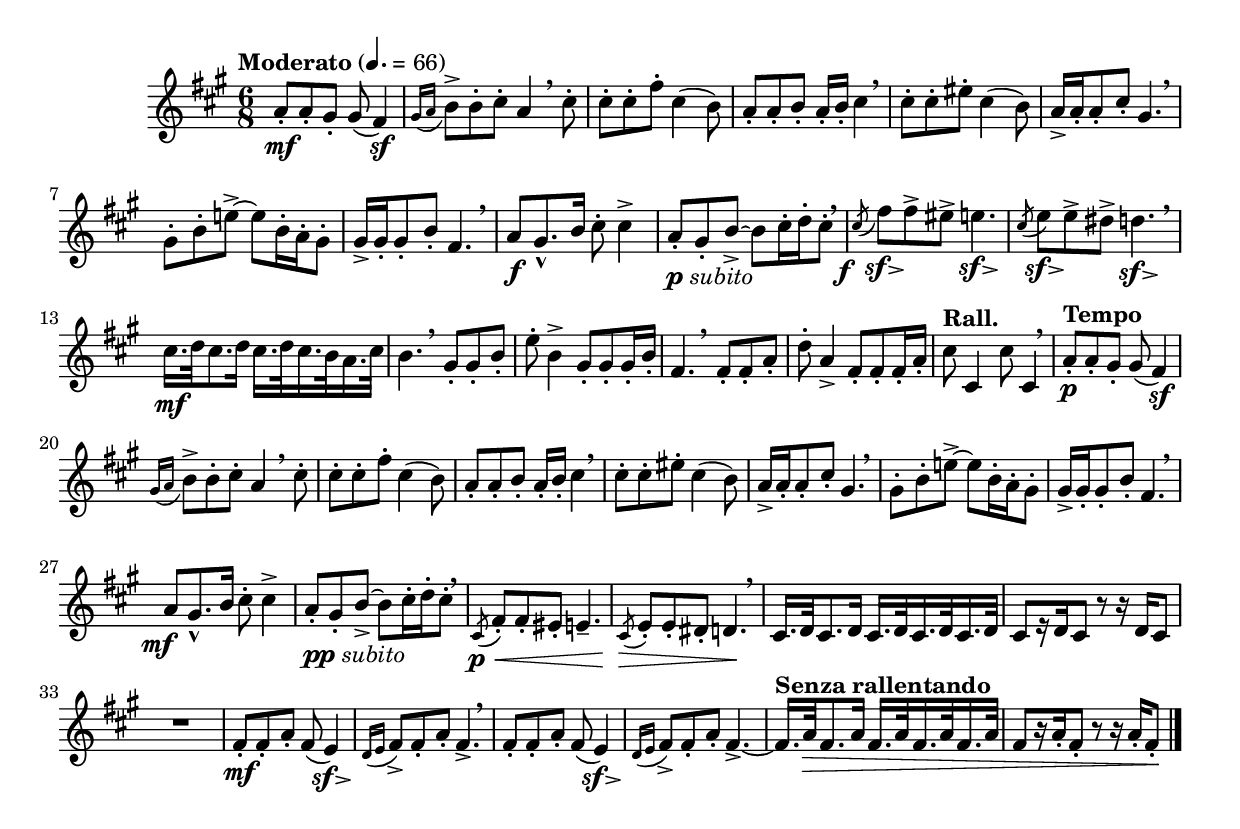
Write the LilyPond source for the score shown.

\version "2.24.0"

\version "2.24.0"

#(begin

(define sf-accent-markup #{
  \markup {
    \concat {
      \dynamic "sf"
      \hspace #0.25
      \raise #0.5 \musicglyph #"scripts.sforzato"
    }
  }
#})

(append! default-script-alist
  (list
    `(sf-accent
      . (
          (stencil . ,ly:text-interface::print)
          (text . ,sf-accent-markup)
          (avoid-slur . around)
          (padding . 0.3)
          (direction . ,DOWN)))))

(define sf-accent (make-articulation 'sf-accent))

)


\relative {
  \language "english"

  \transposition f

  \tempo "Moderato" 4.=66

  \key f-sharp \minor
  \time 6/8

  a'8-. \mf 8-. g-sharp-. 8( f-sharp4) \sf |
  \acciaccatura { g-sharp16 a } \tweak NoteColumn.X-offset #0.5 b8-> b-. c-sharp-. a4 \breathe c-sharp8-. |
  c-sharp8-. c-sharp-. f-sharp-. c-sharp4( b8) |
  a8-. a-. b-. a16-. b-. c-sharp4 \breathe |
  c-sharp8-. c-sharp-. e-sharp-. c-sharp4( b8) |
  a16-> 16-. 8-. c-sharp-. g-sharp4. \breathe |
  g-sharp8-. b-. e!8->~8 b16-. a-. g-sharp8-. |
  g-sharp16-> 16-. 8-. b-. f-sharp4. \breathe |

  a8 \f g-sharp8.-^ b16 c-sharp8-. c-sharp4-> |
  a8-._\markup { \dynamic "p" \italic "subito" } g-sharp-. b->~8 c-sharp16-. d-. c-sharp8-. \breathe |
  \acciaccatura { c-sharp8 \tweak X-offset #-1.5 \f } \tweak NoteColumn.X-offset #1 f-sharp\sf-accent 8-> e-sharp-> e4.\sf-accent |
  \acciaccatura c-sharp8 e\sf-accent 8-> d-sharp-> d4.\sf-accent \breathe |
  c-sharp16. \mf d32 c-sharp8. d16 c-sharp16. d32 c-sharp16. b32 a16. c-sharp32 |
  b4. \breathe g-sharp8-. 8-. b-. |
  e8-. b4-> g-sharp8-. 8-. 16-. b-. |
  f-sharp4. \breathe f-sharp8-. 8-. a-. |
  d8-. a4-> f-sharp8-. 8-. 16-. a-. |
  \tempo "Rall."
  c-sharp8 c-sharp,4 c-sharp'8 c-sharp,4 \breathe |

  \tempo "Tempo"
  a'8-. \p 8-. g-sharp-. 8( f-sharp4) \sf |
  \acciaccatura { g-sharp16 a } \tweak NoteColumn.X-offset #0.5 b8-> b-. c-sharp-. a4 \breathe c-sharp8-. | % The staccato on the last c-sharp is not in print editions.
  c-sharp8-. c-sharp-. f-sharp-. c-sharp4( b8) |
  a8-. a-. b-. a16-. b-. c-sharp4 \breathe | % The last c-sharp is staccato in print editions.
  c-sharp8-. c-sharp-. e-sharp-. c-sharp4( b8) |
  a16-> 16-. 8-. c-sharp-. g-sharp4. \breathe |
  g-sharp8-. b-. e!8->~8 b16-. a-. g-sharp8-. |
  g-sharp16-> 16-. 8-. b-. f-sharp4. \breathe |

  a8 \tweak X-offset #-2 \mf g-sharp8.-^ b16 c-sharp8-. c-sharp4-> |
  a8-._\markup { \dynamic "pp" \italic "subito" } g-sharp-. b->~8 c-sharp16-. d-. c-sharp8-. \breathe |
  \acciaccatura { c-sharp,8 \p \< } f-sharp-. 8-. e-sharp-. e4.-- |
  \acciaccatura { c-sharp8 \> } e-. 8-. d-sharp-. d4. \! \breathe |
  c-sharp16. d32 c-sharp8. d16 c-sharp16. d32 c-sharp16. d32 c-sharp16. d32 |
  c-sharp8[ r16 d c-sharp8] r r16 d c-sharp8 |

  R2.
  f-sharp8-. \mf 8-. a-. f-sharp( e4\sf-accent) |
  \acciaccatura { d16 e } f-sharp8-> 8-. a-. f-sharp4.-> \breathe |
  f-sharp8-. 8-. a-. f-sharp( e4\sf-accent) |
  \acciaccatura { d16 e } f-sharp8-> 8-. a-. f-sharp4.->~ |
  \tempo "Senza rallentando"
  f-sharp16. a32 \> f-sharp8. a16 f-sharp16. a32 f-sharp16. a32 f-sharp16. a32 |
  f-sharp8[ r16 a-. f-sharp8-.] r r16 a-. f-sharp8-. \! | \bar "|."
}
